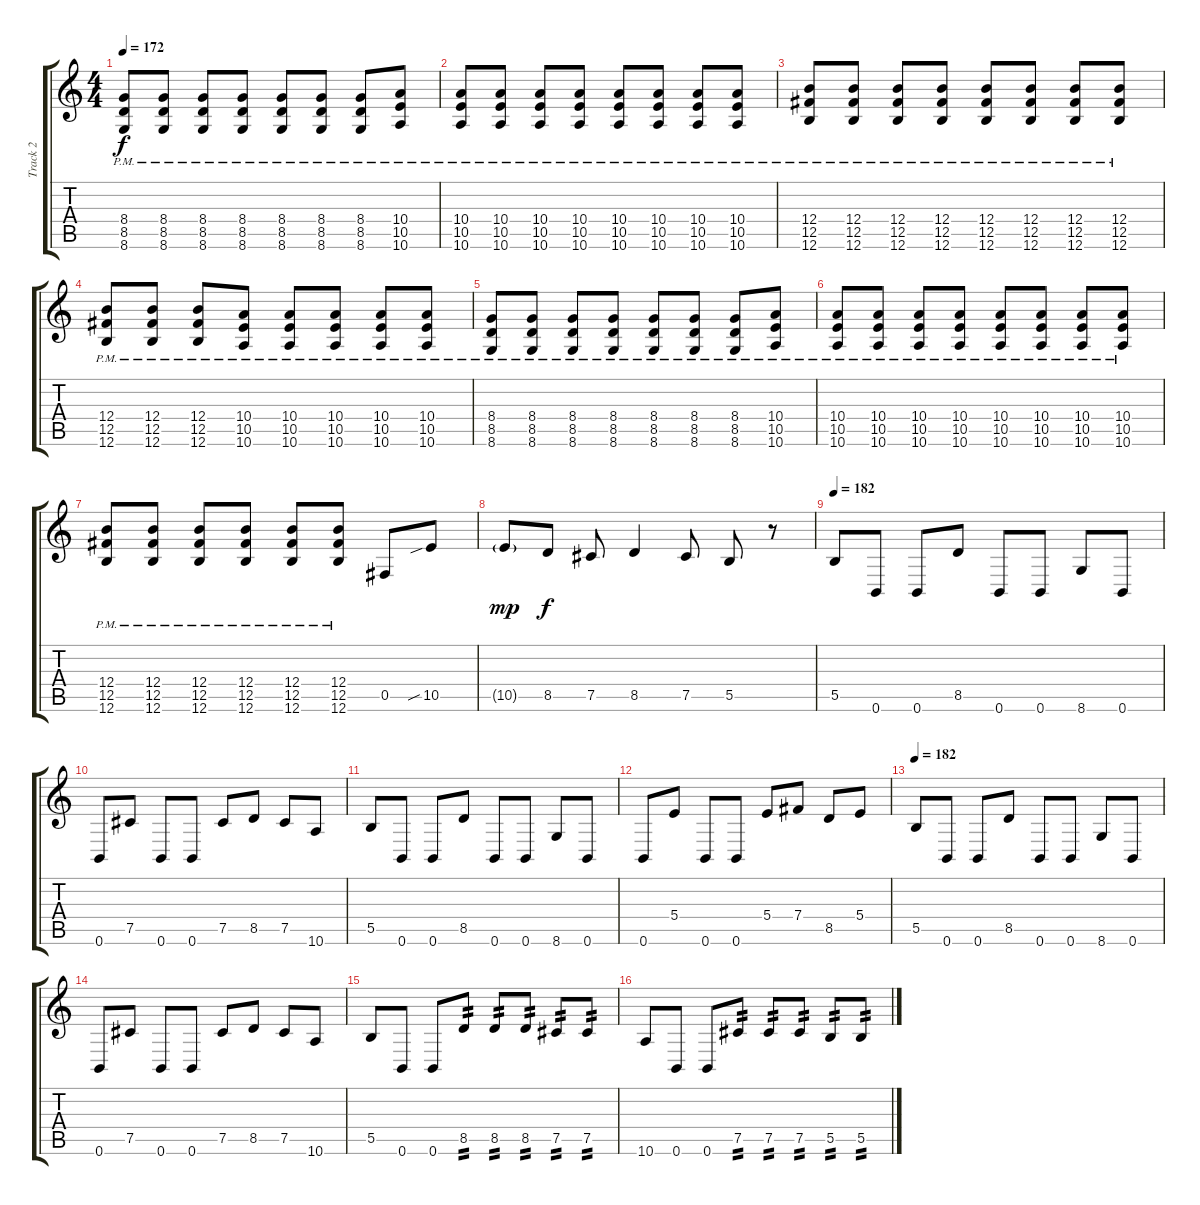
\track ("Track 2" "Track 2") {instrument distortionguitar}
\staff {score tabs}
\tuning (Db4 Ab3 E3 B2 Gb2 B1) {hide}
\ts (4 4)
\tempo 172
\clef g2
\ks c
(8.4 8.5 8.6{pm}).8{dy f} (8.4 8.5 8.6{pm}).8 (8.4 8.5 8.6{pm}).8 (8.4 8.5 8.6{pm}).8 (8.4 8.5 8.6{pm}).8 (8.4 8.5 8.6{pm}).8 (8.4 8.5 8.6{pm}).8 (10.4 10.5 10.6{pm}).8 |
(10.4 10.5 10.6{pm}).8 (10.4 10.5 10.6{pm}).8 (10.4 10.5 10.6{pm}).8 (10.4 10.5 10.6{pm}).8 (10.4 10.5 10.6{pm}).8 (10.4 10.5 10.6{pm}).8 (10.4 10.5 10.6{pm}).8 (10.4 10.5 10.6{pm}).8 |
(12.4 12.5 12.6{pm}).8 (12.4 12.5 12.6{pm}).8 (12.4 12.5 12.6{pm}).8 (12.4 12.5 12.6{pm}).8 (12.4 12.5 12.6{pm}).8 (12.4 12.5 12.6{pm}).8 (12.4 12.5 12.6{pm}).8 (12.4 12.5 12.6{pm}).8 |
(12.4 12.5 12.6{pm}).8 (12.4 12.5 12.6{pm}).8 (12.4 12.5 12.6{pm}).8 (10.4 10.5 10.6{pm}).8 (10.4 10.5 10.6{pm}).8 (10.4 10.5 10.6{pm}).8 (10.4 10.5 10.6{pm}).8 (10.4 10.5 10.6{pm}).8 |
(8.4 8.5 8.6{pm}).8 (8.4 8.5 8.6{pm}).8 (8.4 8.5 8.6{pm}).8 (8.4 8.5 8.6{pm}).8 (8.4 8.5 8.6{pm}).8 (8.4 8.5 8.6{pm}).8 (8.4 8.5 8.6{pm}).8 (10.4 10.5 10.6{pm}).8 |
(10.4 10.5 10.6{pm}).8 (10.4 10.5 10.6{pm}).8 (10.4 10.5 10.6{pm}).8 (10.4 10.5 10.6{pm}).8 (10.4 10.5 10.6{pm}).8 (10.4 10.5 10.6{pm}).8 (10.4 10.5 10.6{pm}).8 (10.4 10.5 10.6{pm}).8 |
(12.4 12.5 12.6{pm}).8 (12.4 12.5 12.6{pm}).8 (12.4 12.5 12.6{pm}).8 (12.4 12.5 12.6{pm}).8 (12.4 12.5 12.6{pm}).8 (12.4 12.5 12.6{pm}).8 0.5.8 10.5{sib}.8 |
10.5{g}.8{dy mp} 8.5.8{dy f} 7.5.8 8.5.4 7.5.8 5.5.8 r.8 |
\tempo 182
5.5.8 0.6.8 0.6.8 8.5.8 0.6.8 0.6.8 8.6.8 0.6.8 |
0.6.8 7.5.8 0.6.8 0.6.8 7.5.8 8.5.8 7.5.8 10.6.8 |
5.5.8 0.6.8 0.6.8 8.5.8 0.6.8 0.6.8 8.6.8 0.6.8 |
0.6.8 5.4.8 0.6.8 0.6.8 5.4.8 7.4.8 8.5.8 5.4.8 |
\tempo 182
5.5.8 0.6.8 0.6.8 8.5.8 0.6.8 0.6.8 8.6.8 0.6.8 |
0.6.8 7.5.8 0.6.8 0.6.8 7.5.8 8.5.8 7.5.8 10.6.8 |
5.5.8 0.6.8 0.6.8 8.5.8{tp 2} 8.5.8{tp 2} 8.5.8{tp 2} 7.5.8{tp 2} 7.5.8{tp 2} |
10.6.8 0.6.8 0.6.8 7.5.8{tp 2} 7.5.8{tp 2} 7.5.8{tp 2} 5.5.8{tp 2} 5.5.8{tp 2}
